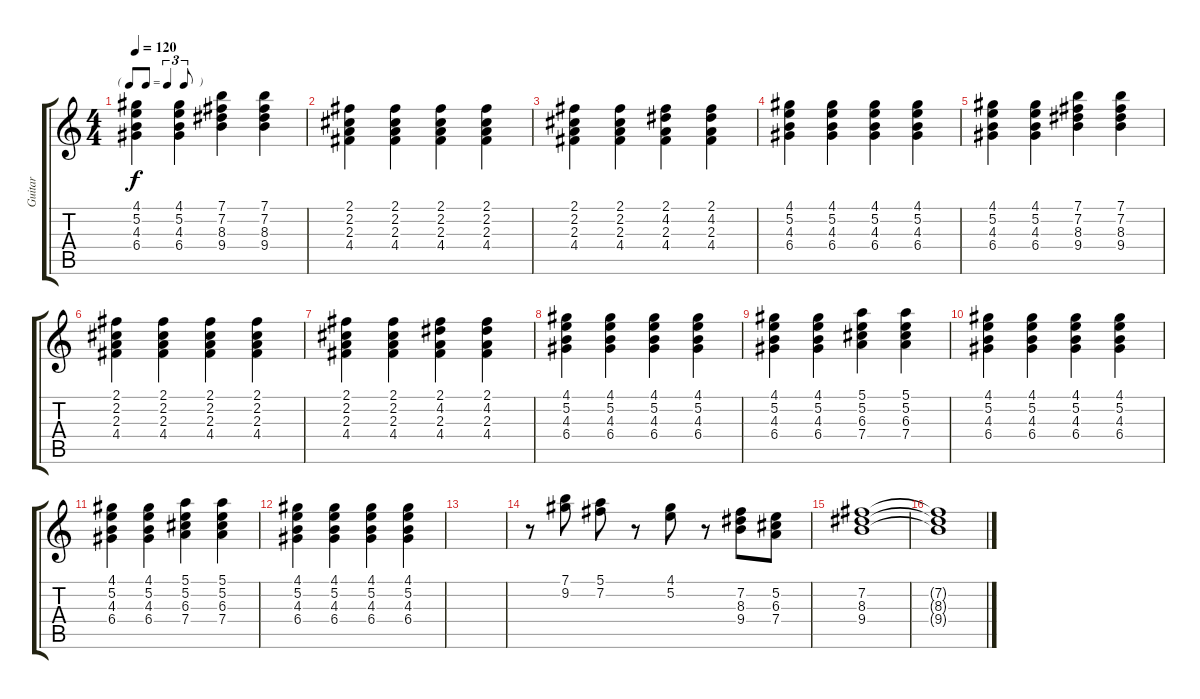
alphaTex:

\track ("Guitar" "Guitar") {instrument electricguitarclean}
\staff {score tabs}
\tuning (E4 B3 G3 D3 A2 E2) {hide}
\ts (4 4)
\tf triplet8th
\tempo 120
\clef g2
\ks c
(4.1 5.2 4.3 6.4).4{dy f instrument electricguitarclean} (4.1 5.2 4.3 6.4).4 (7.1 7.2 8.3 9.4).4 (7.1 7.2 8.3 9.4).4 |
(2.1 2.2 2.3 4.4).4 (2.1 2.2 2.3 4.4).4 (2.1 2.2 2.3 4.4).4 (2.1 2.2 2.3 4.4).4 |
(2.1 2.2 2.3 4.4).4 (2.1 2.2 2.3 4.4).4 (2.1 4.2 2.3 4.4).4 (2.1 4.2 2.3 4.4).4 |
(4.1 5.2 4.3 6.4).4 (4.1 5.2 4.3 6.4).4 (4.1 5.2 4.3 6.4).4 (4.1 5.2 4.3 6.4).4 |
(4.1 5.2 4.3 6.4).4 (4.1 5.2 4.3 6.4).4 (7.1 7.2 8.3 9.4).4 (7.1 7.2 8.3 9.4).4 |
(2.1 2.2 2.3 4.4).4 (2.1 2.2 2.3 4.4).4 (2.1 2.2 2.3 4.4).4 (2.1 2.2 2.3 4.4).4 |
(2.1 2.2 2.3 4.4).4 (2.1 2.2 2.3 4.4).4 (2.1 4.2 2.3 4.4).4 (2.1 4.2 2.3 4.4).4 |
(4.1 5.2 4.3 6.4).4 (4.1 5.2 4.3 6.4).4 (4.1 5.2 4.3 6.4).4 (4.1 5.2 4.3 6.4).4 |
(4.1 5.2 4.3 6.4).4 (4.1 5.2 4.3 6.4).4 (5.1 5.2 6.3 7.4).4 (5.1 5.2 6.3 7.4).4 |
(4.1 5.2 4.3 6.4).4 (4.1 5.2 4.3 6.4).4 (4.1 5.2 4.3 6.4).4 (4.1 5.2 4.3 6.4).4 |
(4.1 5.2 4.3 6.4).4 (4.1 5.2 4.3 6.4).4 (5.1 5.2 6.3 7.4).4 (5.1 5.2 6.3 7.4).4 |
(4.1 5.2 4.3 6.4).4 (4.1 5.2 4.3 6.4).4 (4.1 5.2 4.3 6.4).4 (4.1 5.2 4.3 6.4).4 |
|
r.8{volume 16} (7.1 9.2).8 (5.1 7.2).8 r.8 (4.1 5.2).8 r.8 (7.2 8.3 9.4).8 (5.2 6.3 7.4).8 |
(7.2 8.3 9.4).1 |
(7.2{t} 8.3{t} 9.4{t}).1
